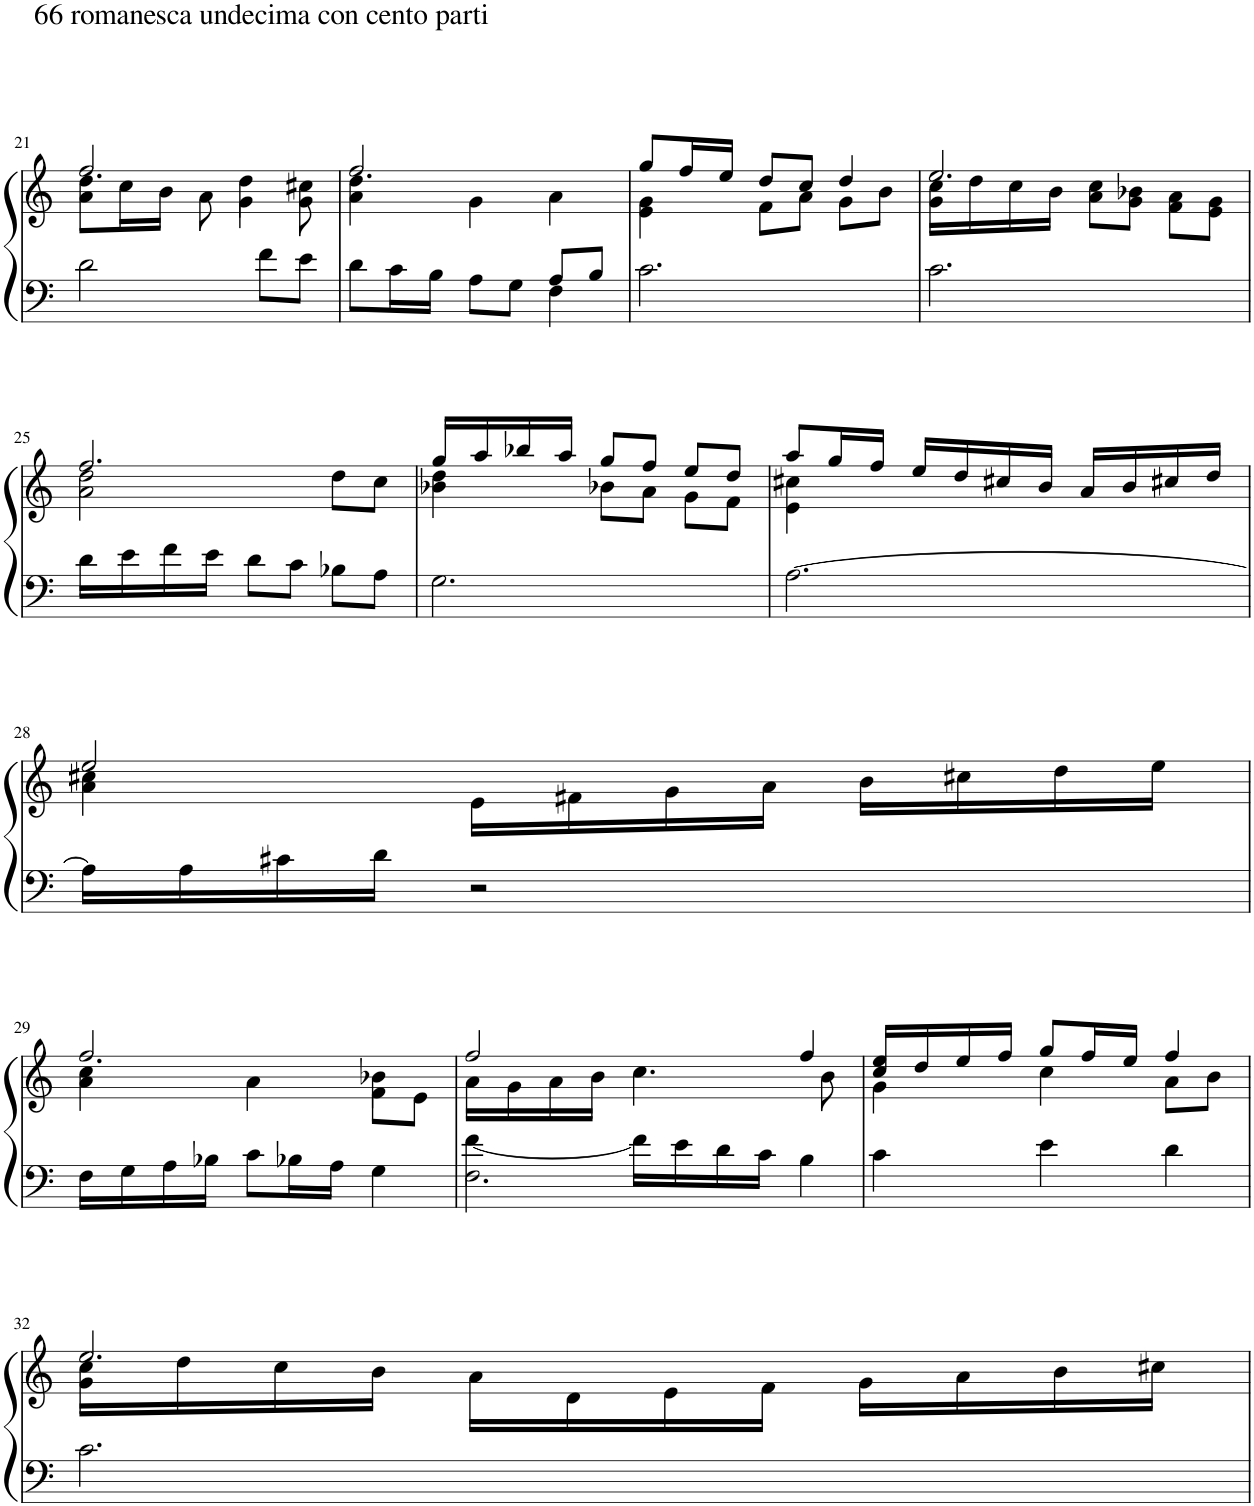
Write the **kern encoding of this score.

**kern	**kern
*part1	*part1
*staff2	*staff1
*I"Piano	*
*I'Pno.	*
!!LO:PB:g=z
*clefF4	*clefG2
*k[]	*k[]
*M3/4	*M3/4
=21	=21
*	*^
*	*	*^
!	!LO:TX:a:t=66 romanesca undecima con cento parti	!	!
!LO:TX:a:t=66 romanesca undecima con cento parti	!	!	!
2d\	2.ff/	8a\ 8dd\L	4.ryy
.	.	16cc\L	.
.	.	16b\JJ	.
.	.	8a\	.
.	.	4g\	4dd\
8f\L	.	.	.
8e\J	.	8g\ 8cc#X\	8ryy
*	*	*v	*v
=22	=22	=22
*^	*	*
8d\L	2ryy	2.ff/	4a\ 4dd\
16c\L	.	.	.
16B\JJ	.	.	.
8A\L	.	.	4g\
8G\J	.	.	.
8A/L	4F\	.	4a\
8B/J	.	.	.
*v	*v	*	*
=23	=23	=23
2.c\	8gg/L	4e\ 4g\
.	16ff/L	.
.	16ee/JJ	.
.	8dd/L	8f\L
.	8cc/J	8a\J
.	4dd/	8g\L
.	.	8b\J
=24	=24	=24
2.c\	2.ee/	16g\ 16cc\LL
.	.	16dd\
.	.	16cc\
.	.	16b\JJ
.	.	8a\ 8cc\L
.	.	8g\ 8b-X\J
.	.	8f\ 8a\L
.	.	8e\ 8g\J
!!LO:LB:g=z	!!
=25	=25	=25
16d\LL	2.ff/	2a\ 2dd\
16e\	.	.
16f\	.	.
16e\JJ	.	.
8d\L	.	.
8c\J	.	.
8B-X\L	.	8dd\L
8A\J	.	8cc\J
=26	=26	=26
2.G\	16gg/LL	4b-X\ 4dd\
.	16aa/	.
.	16bb-X/	.
.	16aa/JJ	.
.	8gg/L	8b-X\L
.	8ff/J	8a\J
.	8ee/L	8g\L
.	8dd/J	8f\J
=27	=27	=27
[2.A\	8aa/L	4e\ 4cc#X\
.	16gg/L	.
.	16ff/JJ	.
.	16ee/LL	2ryy
.	16dd/	.
.	16cc#X/	.
.	16b/JJ	.
.	16a/LL	.
.	16b/	.
.	16cc#X/	.
.	16dd/JJ	.
!!LO:LB:g=z	!!
=28	=28	=28
16A\LL]	2ee/	4a\ 4cc#X\
16A\	.	.
16c#X\	.	.
16d\JJ	.	.
2r	.	16e\LL
.	.	16f#X\
.	.	16g\
.	.	16a\JJ
.	16b\LL	4ryy
.	16cc#X\	.
.	16dd\	.
.	16ee\JJ	.
!!LO:LB:g=z
=29	=29	=29
*	*	*^
16F\LL	2.ff/	4a\ 4cc\	2ryy
16G\	.	.	.
16A\	.	.	.
16B-X\JJ	.	.	.
8c\L	.	4a\	.
16B-X\L	.	.	.
16A\JJ	.	.	.
4G\	.	4b-X\	8f\L
.	.	.	8e\J
*	*	*v	*v
=30	=30	=30
*^	*	*
[4f\	2.F\	2ff/	16a\LL
.	.	.	16g\
.	.	.	16a\
.	.	.	16b\JJ
16f\LL]	.	.	4.cc\
16e\	.	.	.
16d\	.	.	.
16c\JJ	.	.	.
4B\	.	4ff/	.
.	.	.	8b\
*v	*v	*	*
=31	=31	=31
4c\	16cc/ 16ee/LL	4g\
.	16dd/	.
.	16ee/	.
.	16ff/JJ	.
4e\	8gg/L	4cc\
.	16ff/L	.
.	16ee/JJ	.
4d\	4ff/	8a\L
.	.	8b\J
!!LO:LB:g=z	!!
=32	=32	=32
2.c\	2.ee/	16g\ 16cc\LL
.	.	16dd\
.	.	16cc\
.	.	16b\JJ
.	.	16a\LL
.	.	16d\
.	.	16e\
.	.	16f\JJ
.	.	16g\LL
.	.	16a\
.	.	16b\
.	.	16cc#X\JJ
*	*v	*v
=	=
*-	*-
